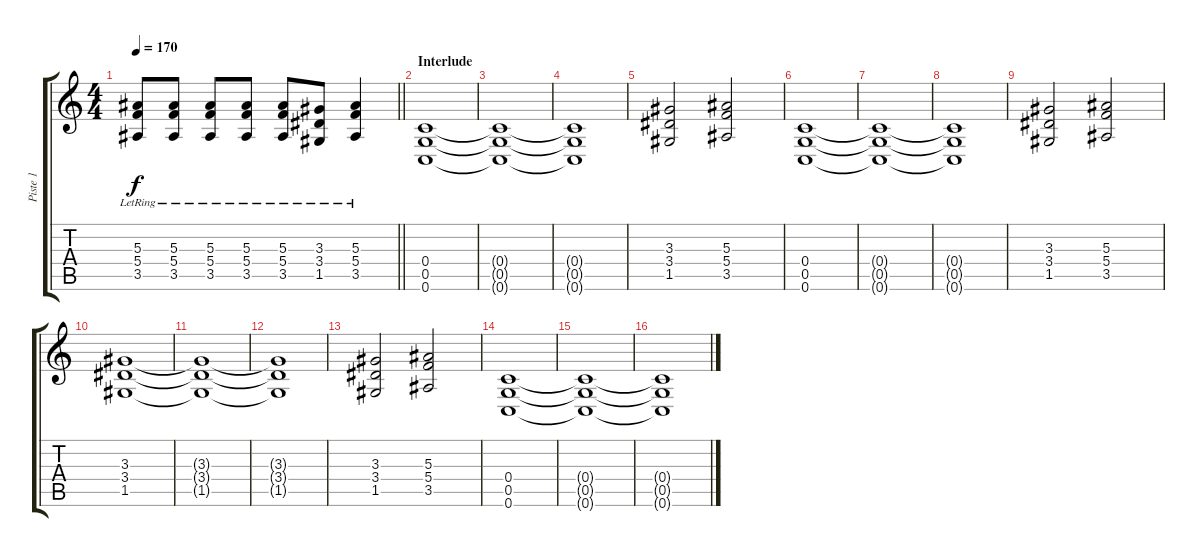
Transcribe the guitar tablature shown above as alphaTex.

\track ("Piste 1" "Piste 1") {instrument acousticguitarsteel}
\staff {score tabs}
\tuning (D4 A3 F3 C3 G2 C2) {hide}
\ts (4 4)
\tempo 170
\clef g2
\barLineRight lightlight
\ks c
(5.3{lr} 5.4{lr} 3.5{lr}).8{dy f} (5.3{lr} 5.4{lr} 3.5{lr}).8 (5.3{lr} 5.4{lr} 3.5{lr}).8 (5.3{lr} 5.4 3.5).8 (5.3{lr} 5.4{lr} 3.5{lr}).8 (3.3{lr} 3.4{lr} 1.5{lr}).8 (5.3{lr} 5.4{lr} 3.5{lr}).4 |
\section ("" "Interlude")
(0.4 0.5 0.6).1 |
(0.4{t} 0.5{t} 0.6{t}).1 |
(0.4{t} 0.5{t} 0.6{t}).1 |
(3.3 3.4 1.5).2 (5.3 5.4 3.5).2 |
(0.4 0.5 0.6).1 |
(0.4{t} 0.5{t} 0.6{t}).1 |
(0.4{t} 0.5{t} 0.6{t}).1 |
(3.3 3.4 1.5).2 (5.3 5.4 3.5).2 |
(3.3 3.4 1.5).1 |
(3.3{t} 3.4{t} 1.5{t}).1 |
(3.3{t} 3.4{t} 1.5{t}).1 |
(3.3 3.4 1.5).2 (5.3 5.4 3.5).2 |
(0.4 0.5 0.6).1 |
(0.4{t} 0.5{t} 0.6{t}).1 |
(0.4{t} 0.5{t} 0.6{t}).1
